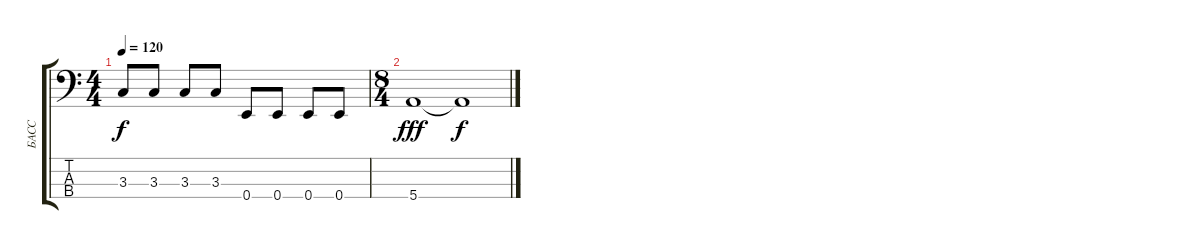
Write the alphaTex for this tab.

\track ("БАСС" "БАСС") {instrument electricbasspick}
\staff {score tabs}
\tuning (G2 D2 A1 E1) {hide}
\ts (4 4)
\tempo 120
\clef f4
\ks c
3.3.8{dy f} 3.3.8 3.3.8 3.3.8 0.4.8 0.4.8 0.4.8 0.4.8 |
\ts (8 4)
5.4.1{dy fff} 5.4{t}.1{dy f}
